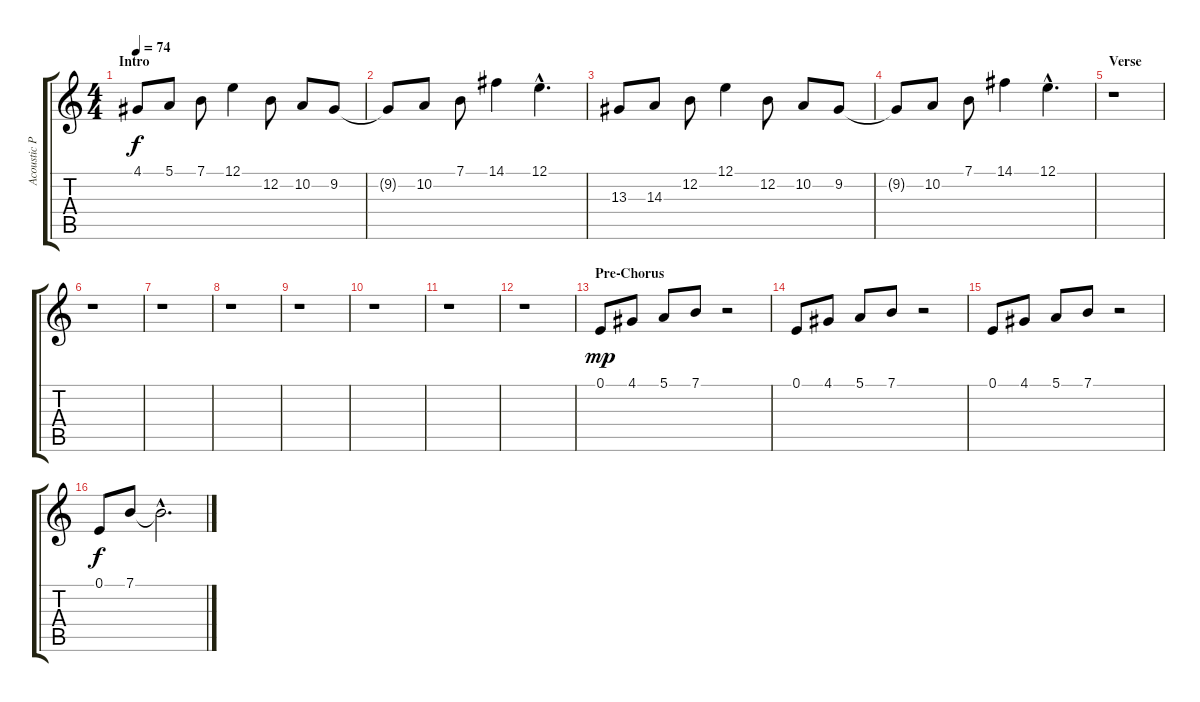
\track ("Acoustic Piano" "Acoustic P") {instrument acousticgrandpiano}
\staff {score tabs}
\tuning (E4 B3 G3 D3 A2 E2) {hide}
\ts (4 4)
\section ("" "Intro")
\tempo 74
\clef g2
\ks c
4.1.8{dy f instrument acousticgrandpiano} 5.1.8 7.1.8 12.1.4 12.2.8 10.2.8 9.2.8 |
9.2{t}.8 10.2.8 7.1.8 14.1.4 12.1{hac}.4{d} |
13.3.8 14.3.8 12.2.8 12.1.4 12.2.8 10.2.8 9.2.8 |
9.2{t}.8 10.2.8 7.1.8 14.1.4 12.1{hac}.4{d} |
\section ("" "Verse")
r.1 |
r.1 |
r.1 |
r.1 |
r.1 |
r.1 |
r.1 |
r.1 |
\section ("" "Pre-Chorus")
0.1.8{dy mp} 4.1.8 5.1.8 7.1.8 r.2 |
0.1.8 4.1.8 5.1.8 7.1.8 r.2 |
0.1.8 4.1.8 5.1.8 7.1.8 r.2 |
0.1.8{dy f} 7.1.8 7.1{hac t}.2{d}
